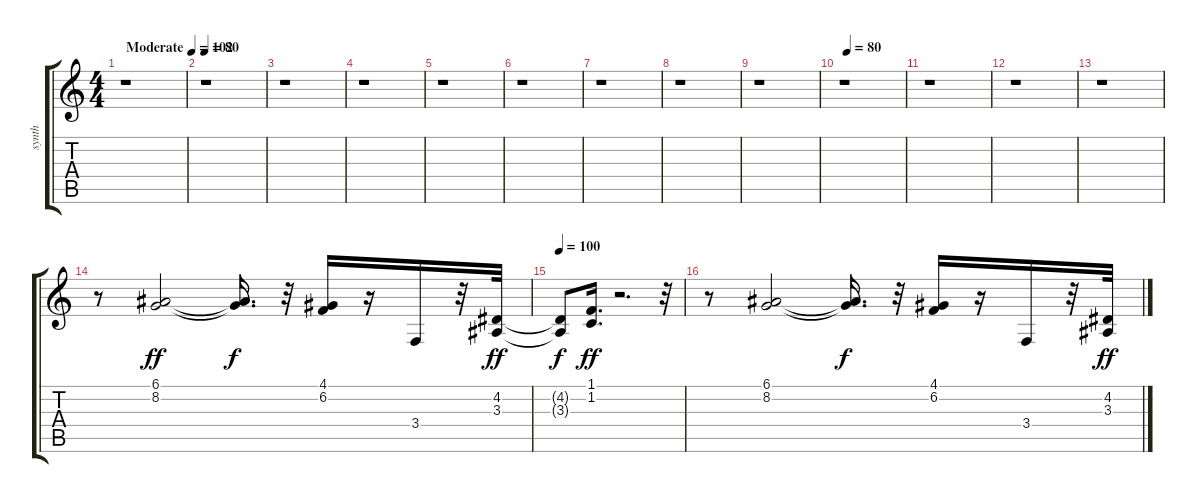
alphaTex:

\track ("synth" "synth") {instrument synthbrass1}
\staff {score tabs}
\tuning (E4 B3 G3 D3 A2 E2) {hide}
\ts (4 4)
\tempo (102 "Moderate")
\clef g2
\ks c
r.1{dy ff instrument synthbrass1} |
\tempo 80
r.1 |
r.1 |
r.1 |
r.1 |
r.1 |
r.1 |
r.1 |
r.1 |
\tempo (80 0.0625)
r.1 |
r.1 |
r.1 |
r.1 |
r.8 (6.1 8.2).2 (6.1{t} 8.2{t}).16{d dy f} r.32 (4.1 6.2).16 r.16 3.4.16 r.32 (4.2 3.3).32{dy ff} |
\tempo 100
(4.2{t} 3.3{t}).8{dy f} (1.1 1.2).16{d dy ff} r.2{d} r.32 |
r.8 (6.1 8.2).2 (6.1{t} 8.2{t}).16{d dy f} r.32 (4.1 6.2).16 r.16 3.4.16 r.32 (4.2 3.3).32{dy ff}
